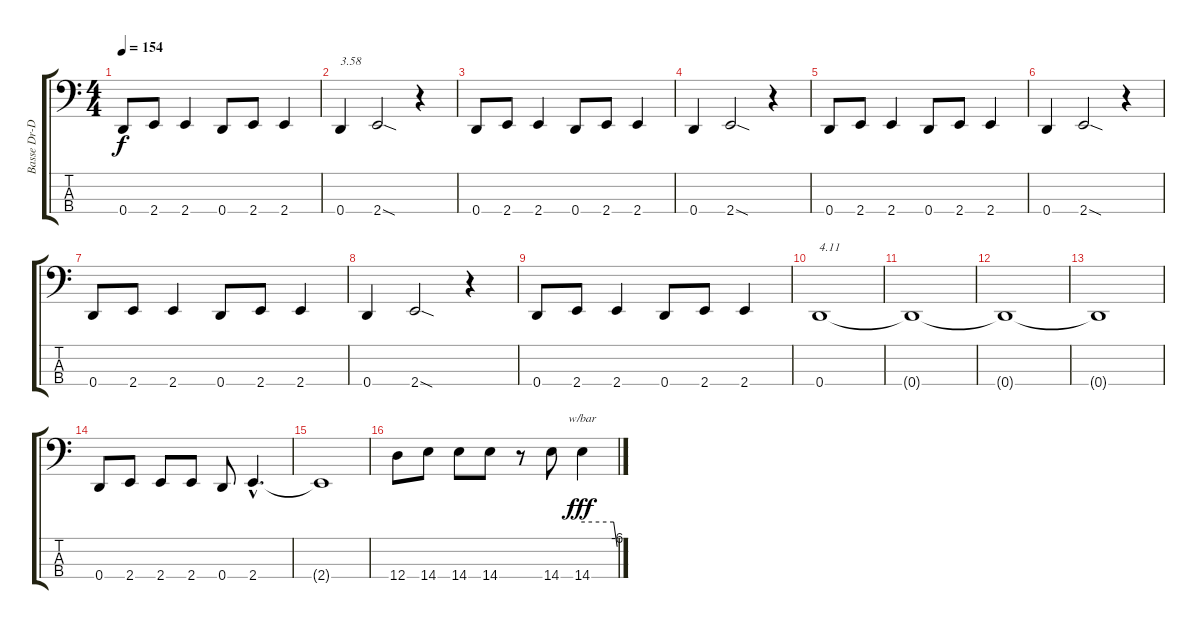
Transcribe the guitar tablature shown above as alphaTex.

\track ("Basse Dr-D" "Basse Dr-D") {instrument electricbasspick}
\staff {score tabs}
\tuning (G2 D2 A1 D1) {hide}
\ts (4 4)
\tempo 154
\clef f4
\ks c
0.4.8{dy f} 2.4.8 2.4.4 0.4.8 2.4.8 2.4.4 |
0.4.4{txt "3.58"} 2.4{sod}.2 r.4 |
0.4.8 2.4.8 2.4.4 0.4.8 2.4.8 2.4.4 |
0.4.4 2.4{sod}.2 r.4 |
0.4.8 2.4.8 2.4.4 0.4.8 2.4.8 2.4.4 |
0.4.4 2.4{sod}.2 r.4 |
0.4.8 2.4.8 2.4.4 0.4.8 2.4.8 2.4.4 |
0.4.4 2.4{sod}.2 r.4 |
0.4.8 2.4.8 2.4.4 0.4.8 2.4.8 2.4.4 |
0.4.1{txt "4.11"} |
0.4{t}.1 |
0.4{t}.1 |
0.4{t}.1 |
0.4.8 2.4.8 2.4.8 2.4.8 0.4.8 2.4{hac}.4{d} |
2.4{t}.1 |
12.4.8 14.4.8 14.4.8 14.4.8 r.8 14.4.8 14.4.4{tbe (custom default 0 0 54 0 60 -24) dy fff}
